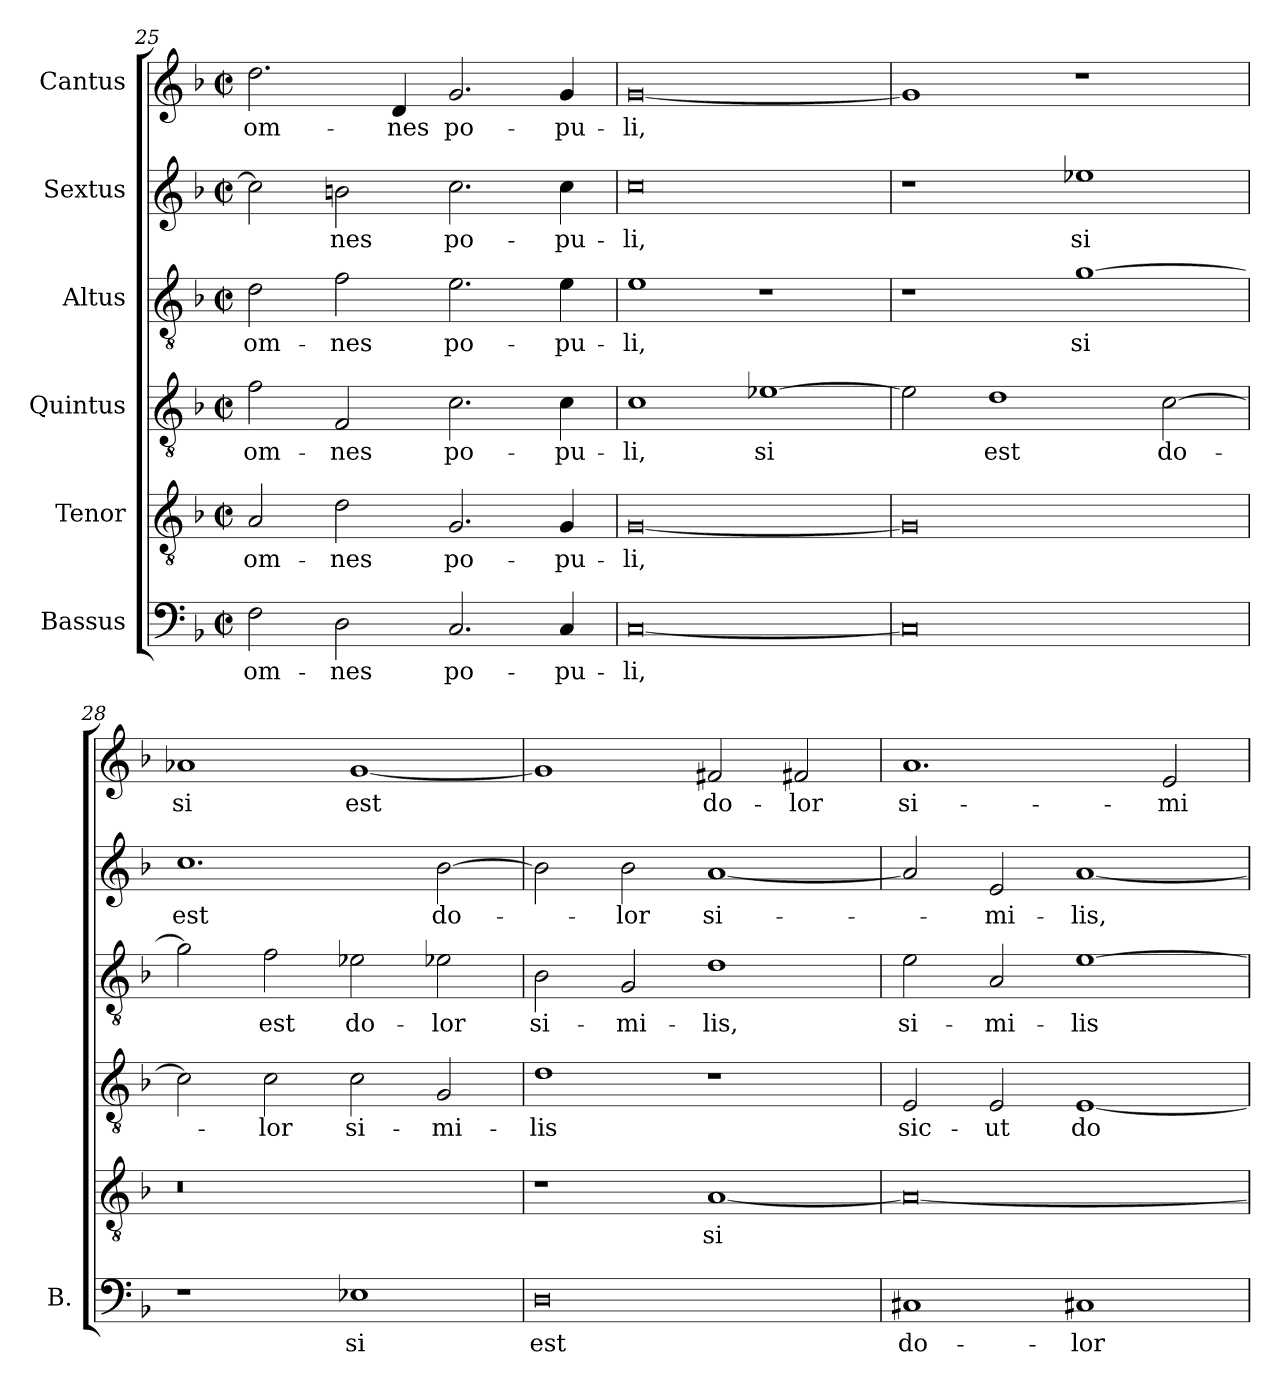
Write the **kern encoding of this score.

**kern	**text	**kern	**text	**kern	**text	**kern	**text	**kern	**text	**kern	**text
*part6	*part6	*part5	*part5	*part4	*part4	*part3	*part3	*part2	*part2	*part1	*part1
*staff6	*staff6	*staff5	*staff5	*staff4	*staff4	*staff3	*staff3	*staff2	*staff2	*staff1	*staff1
*I"Bassus	*	*I"Tenor	*	*I"Quintus	*	*I"Altus	*	*I"Sextus	*	*I"Cantus	*
*I'B.	*	*	*	*	*	*	*	*	*	*	*
*clefF4	*	*clefGv2	*	*clefGv2	*	*clefGv2	*	*clefG2	*	*clefG2	*
*k[b-]	*	*k[b-]	*	*k[b-]	*	*k[b-]	*	*k[b-]	*	*k[b-]	*
*F:	*	*F:	*	*F:	*	*F:	*	*F:	*	*F:	*
*M2/2	*	*M2/2	*	*M2/2	*	*M2/2	*	*M2/2	*	*M2/2	*
*met(c|)	*	*met(c|)	*	*met(c|)	*	*met(c|)	*	*met(c|)	*	*met(c|)	*
=25	=25	=25	=25	=25	=25	=25	=25	=25	=25	=25	=25
2F\	om-	2A/	om-	2f\	om-	2d\	om-	2cc\]	.	2.dd\	om-
2D\	-nes	2d\	-nes	2F/	-nes	2f\	-nes	2bn\	-nes	.	.
.	.	.	.	.	.	.	.	.	.	4d/	-nes
2.C/	po-	2.G/	po-	2.c\	po-	2.e\	po-	2.cc\	po-	2.g/	po-
4C/	-pu-	4G/	-pu-	4c\	-pu-	4e\	-pu-	4cc\	-pu-	4g/	-pu-
=26	=26	=26	=26	=26	=26	=26	=26	=26	=26	=26	=26
[0C/	-li,	[0G/	-li,	1c\	-li,	1e\	-li,	0cc\	-li,	[0g/	-li,
.	.	.	.	[1e-X\	si	1r	.	.	.	.	.
=27	=27	=27	=27	=27	=27	=27	=27	=27	=27	=27	=27
0C/]	.	0G/]	.	2e-\]	.	1r	.	1r	.	1g/]	.
.	.	.	.	1d\	est	.	.	.	.	.	.
.	.	.	.	.	.	[1g\	si	1ee-X\	si	1r	.
.	.	.	.	[2c\	do-	.	.	.	.	.	.
=28	=28	=28	=28	=28	=28	=28	=28	=28	=28	=28	=28
!	!	!LO:N:vis=0	!	!	!	!	!	!	!	!	!
1r	.	1r	.	2c\]	.	2g\]	.	1.cc\	est	1a-X/	si
.	.	.	.	2c\	-lor	2f\	est	.	.	.	.
1E-X\	si	1ryy	.	2c\	si-	2e-X\	do-	.	.	[1g/	est
.	.	.	.	2G/	-mi-	2e-X\	-lor	[2b-\	do-	.	.
=29	=29	=29	=29	=29	=29	=29	=29	=29	=29	=29	=29
0D\	est	1r	.	1d\	-lis	2B-\	si-	2b-\]	.	1g/]	.
.	.	.	.	.	.	2G/	-mi-	2b-\	-lor	.	.
.	.	[1A/	si	1r	.	1d\	-lis,	[1a/	si-	2f#X/	do-
.	.	.	.	.	.	.	.	.	.	2f#X/	-lor
=30	=30	=30	=30	=30	=30	=30	=30	=30	=30	=30	=30
1C#X/	do-	0A/_	.	2E/	sic-	2e\	si-	2a/]	.	1.a/	si-
.	.	.	.	2E/	-ut	2A/	-mi-	2e/	-mi-	.	.
1C#X/	-lor	.	.	[1E/	do-	[1e\	-lis	[1a/	-lis,	.	.
.	.	.	.	.	.	.	.	.	.	2e/	-mi-
=	=	=	=	=	=	=	=	=	=	=	=
*-	*-	*-	*-	*-	*-	*-	*-	*-	*-	*-	*-
